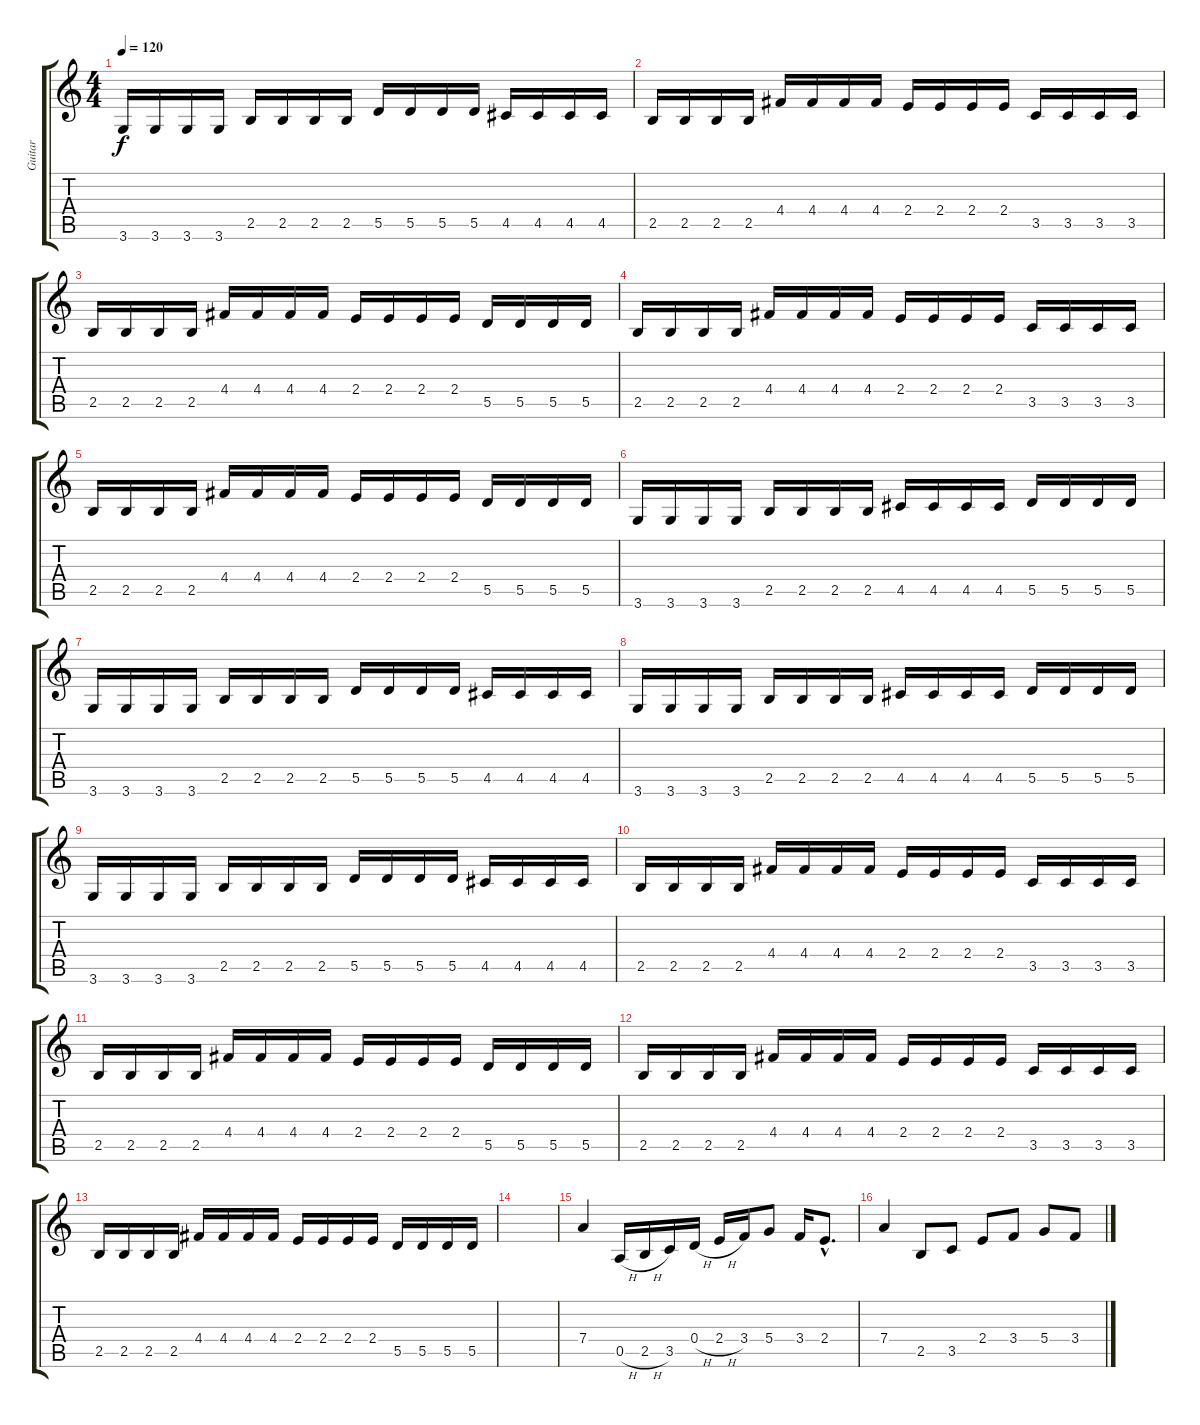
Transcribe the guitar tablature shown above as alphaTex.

\track ("Guitar" "Guitar") {instrument overdrivenguitar}
\staff {score tabs}
\tuning (E4 B3 G3 D3 A2 E2) {hide}
\ts (4 4)
\tempo 120
\clef g2
\ks c
3.6.16{dy f} 3.6.16 3.6.16 3.6.16 2.5.16 2.5.16 2.5.16 2.5.16 5.5.16 5.5.16 5.5.16 5.5.16 4.5.16 4.5.16 4.5.16 4.5.16 |
2.5.16 2.5.16 2.5.16 2.5.16 4.4.16 4.4.16 4.4.16 4.4.16 2.4.16 2.4.16 2.4.16 2.4.16 3.5.16 3.5.16 3.5.16 3.5.16 |
2.5.16 2.5.16 2.5.16 2.5.16 4.4.16 4.4.16 4.4.16 4.4.16 2.4.16 2.4.16 2.4.16 2.4.16 5.5.16 5.5.16 5.5.16 5.5.16 |
2.5.16 2.5.16 2.5.16 2.5.16 4.4.16 4.4.16 4.4.16 4.4.16 2.4.16 2.4.16 2.4.16 2.4.16 3.5.16 3.5.16 3.5.16 3.5.16 |
2.5.16 2.5.16 2.5.16 2.5.16 4.4.16 4.4.16 4.4.16 4.4.16 2.4.16 2.4.16 2.4.16 2.4.16 5.5.16 5.5.16 5.5.16 5.5.16 |
3.6.16 3.6.16 3.6.16 3.6.16 2.5.16 2.5.16 2.5.16 2.5.16 4.5.16 4.5.16 4.5.16 4.5.16 5.5.16 5.5.16 5.5.16 5.5.16 |
3.6.16 3.6.16 3.6.16 3.6.16 2.5.16 2.5.16 2.5.16 2.5.16 5.5.16 5.5.16 5.5.16 5.5.16 4.5.16 4.5.16 4.5.16 4.5.16 |
3.6.16 3.6.16 3.6.16 3.6.16 2.5.16 2.5.16 2.5.16 2.5.16 4.5.16 4.5.16 4.5.16 4.5.16 5.5.16 5.5.16 5.5.16 5.5.16 |
3.6.16 3.6.16 3.6.16 3.6.16 2.5.16 2.5.16 2.5.16 2.5.16 5.5.16 5.5.16 5.5.16 5.5.16 4.5.16 4.5.16 4.5.16 4.5.16 |
2.5.16 2.5.16 2.5.16 2.5.16 4.4.16 4.4.16 4.4.16 4.4.16 2.4.16 2.4.16 2.4.16 2.4.16 3.5.16 3.5.16 3.5.16 3.5.16 |
2.5.16 2.5.16 2.5.16 2.5.16 4.4.16 4.4.16 4.4.16 4.4.16 2.4.16 2.4.16 2.4.16 2.4.16 5.5.16 5.5.16 5.5.16 5.5.16 |
2.5.16 2.5.16 2.5.16 2.5.16 4.4.16 4.4.16 4.4.16 4.4.16 2.4.16 2.4.16 2.4.16 2.4.16 3.5.16 3.5.16 3.5.16 3.5.16 |
2.5.16 2.5.16 2.5.16 2.5.16 4.4.16 4.4.16 4.4.16 4.4.16 2.4.16 2.4.16 2.4.16 2.4.16 5.5.16 5.5.16 5.5.16 5.5.16 |
|
7.4.4 0.5{h}.16 2.5{h}.16 3.5.16 0.4{h}.16 2.4{h}.16 3.4.16 5.4.8 3.4.16 2.4{hac}.8{d} |
7.4.4 2.5.8 3.5.8 2.4.8 3.4.8 5.4.8 3.4.8
